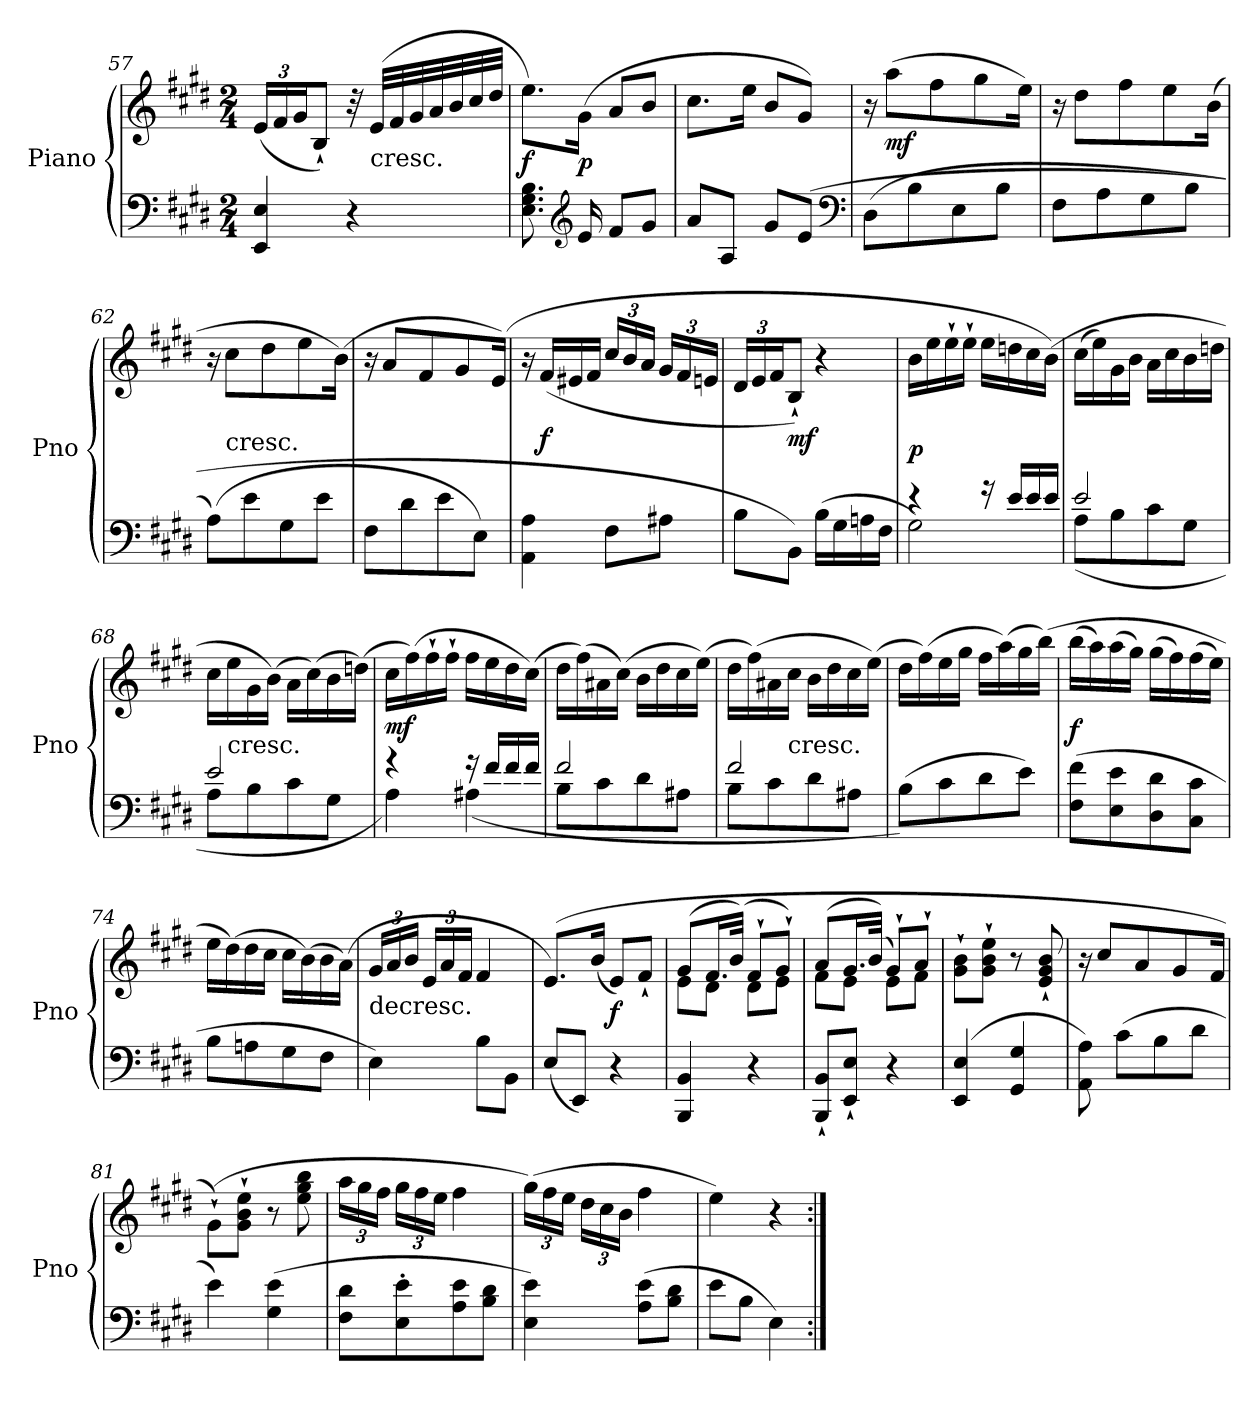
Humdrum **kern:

**kern	**kern	**dynam
*part1	*part1	*part1
*staff2	*staff1	*staff1/2
*I"Piano	*	*
*I'Pno	*	*
*clefF4	*clefG2	*
*k[f#c#g#d#]	*k[f#c#g#d#]	*
*E:	*E:	*
*M2/4	*M2/4	*
=57	=57	=57
4EE/ 4E/	(24e/LL	.
.	24f#/	.
.	24g#/J	.
.	8B`/J)	.
4r	32r	.
!	!LO:TX:c:t=cresc.	!
.	(32e/LLL	.
.	32f#/	.
.	32g#/	.
.	32a/	.
.	32b/	.
.	32cc#/	.
.	32dd#/JJJ	.
=58	=58	=58
8.E\ 8.G#\ 8.B\	8.ee\L)	f
*clefG2	*	*
16e/	(16g#\Jk	p
8f#/L	8a/L	.
8g#/J	8b/J	.
=59	=59	=59
8a/L	8.cc#\L	.
8A/J	.	.
.	16ee\Jk	.
8g#/L	8b/L	.
(8e/J	8g#/J)	.
*clefF4	*	*
=60	=60	=60
(8D#\L	16r	.
.	(8aa\L	mf
8B\	.	.
.	8ff#\	.
8E\	.	.
.	8gg#\	.
8B\J	.	.
.	16ee\Jk)	.
=61	=61	=61
8F#\L	16r	.
.	8dd#\L	.
8A\	.	.
.	8ff#\	.
8G#\	.	.
.	8ee\	.
8B\J	.	.
.	(16b\Jk	.
=62	=62	=62
(8A\L)	16r	.
!	!LO:TX:c:t=cresc.	!
.	8cc#\L	.
8e\	.	.
.	8dd#\	.
8G#\	.	.
.	8ee\	.
8e\J	.	.
.	(16b\Jk)	.
=63	=63	=63
8F#\L	16r	.
.	8a/L	.
8d#\	.	.
.	8f#/	.
8e\	.	.
.	8g#/	.
8E\J)	.	.
.	(16e/Jk)	.
=64	=64	=64
4AA\ 4A\	16r	.
.	(16f#/LL	f
.	16e#X/	.
.	16f#/JJ	.
8F#\L	24cc#/LL	.
.	24b/	.
.	24a/JJ	.
8A#X\J	24g#/LL	.
.	24f#/	.
.	24en/JJ	.
=65	=65	=65
8B\L	24d#/LL	.
.	24e/	.
.	24f#/J	.
8BB\J)	8B`/J)	mf
(16B\LL	4r	.
16G#\	.	.
16An\	.	.
16F#\JJ	.	.
=66	=66	=66
*^	*	*
4r	2G#\)	16b\LL	p
.	.	16ee\	.
.	.	16ee`\	.
.	.	16ee`\JJ	.
16r	.	16ee\LL	.
16e/LL	.	16ddn\	.
16e/	.	16cc#\	.
16e/JJ	.	(16b\JJ)	.
=67	=67	=67	=67
2e/	(8A\L	(16cc#\LL	.
.	.	16ee\)	.
.	8B\	16g#\	.
.	.	16b\JJ	.
.	8c#\	16a\LL	.
.	.	16cc#\	.
.	8G#\J	16b\	.
.	.	16ddn\JJ	.
=68	=68	=68	=68
2e/	8A\L	16cc#\LL	.
!	!	!LO:TX:c:t=cresc.	!
.	.	16ee\	.
.	8B\	16g#\	.
.	.	(16b\JJ)	.
.	8c#\	16a\LL	.
.	.	(16cc#\)	.
.	8G#\J	16b\	.
.	.	(16ddn\JJ)	.
=69	=69	=69	=69
4r	4A\)	16cc#\LL	mf
.	.	(16ff#\)	.
.	.	16ff#`\	.
.	.	16ff#`\JJ	.
16r	(4A#X\	16ff#\LL	.
16f#/LL	.	16ee\	.
16f#/	.	16dd#\	.
16f#/JJ	.	(16cc#\JJ)	.
=70	=70	=70	=70
2f#/	8B\L	16dd#\LL	.
.	.	(16ff#\)	.
.	8c#\	16a#X\	.
.	.	(16cc#\JJ)	.
.	8d#\	16b\LL	.
.	.	16dd#\	.
.	8A#X\J	16cc#\	.
.	.	(16ee\JJ)	.
=71	=71	=71	=71
2f#/	8B\L	16dd#\LL	.
.	.	(16ff#\)	.
.	8c#\	16a#X\	.
!	!	!LO:TX:c:t=cresc.	!
.	.	16cc#\JJ	.
.	8d#\	16b\LL	.
.	.	16dd#\	.
.	8A#X\J	16cc#\	.
.	.	(16ee\JJ)	.
*v	*v	*	*
=72	=72	=72
(8B\L)	16dd#\LL	.
.	(16ff#\)	.
8c#\	16ee\	.
.	16gg#\JJ	.
8d#\	16ff#\LL	.
.	(16aa\)	.
8e\J)	16gg#\	.
.	(16bb\JJ)	.
=73	=73	=73
(8F#\ 8f#\L	(16bb\LL	f
.	16aa\)	.
8E\ 8e\	(16aa\	.
.	16gg#\JJ)	.
8D#\ 8d#\	(16gg#\LL	.
.	16ff#\)	.
8C#\ 8c#\J	(16ff#\	.
.	16ee\JJ)	.
=74	=74	=74
8B\L	16ee\LL	.
.	(16dd#\)	.
8An\	16dd#\	.
.	16cc#\JJ	.
8G#\	16cc#\LL	.
.	(16b\)	.
8F#\J	16b\	.
.	(16a\JJ)	.
=75	=75	=75
!	!LO:TX:c:t=decresc.	!
4E\)	24g#/LL	.
.	24a/	.
.	24b/JJ	.
.	24e/LL	.
.	24a/	.
.	24f#/JJ	.
8B\L	4f#/	.
8BB\J	.	.
=76	=76	=76
(8E/L	(8.e/L)	.
8EE/J)	.	.
.	(16b/Jk	.
4r	8e/L)	f
.	8f#`/J	.
=77	=77	=77
*	*^	*
4BBB/ 4BB/	(8g#/L	8e\L	.
.	16.f#/L	8d#\J	.
.	(32b/JJk)	.	.
4r	8f#`/L	8d#\L	.
.	8g#`/J)	8e\J	.
=78	=78	=78	=78
8BBB`/ 8BB`/L	(8a/L	8f#\L	.
8EE`/ 8E`/J	16.g#/L	8e\J	.
.	(32b/JJk)	.	.
4r	8g#`/L)	8e\L	.
.	8a`/J	8f#\J	.
*	*v	*v	*
=79	=79	=79
(4EE/ 4E/	8g#`\ 8b`\L	.
.	8g#`\ 8b`\ 8ee`\J	.
4GG#/ 4G#/	8r	.
.	8e`/ 8g#`/ 8b`/	.
=80	=80	=80
8AA\ 8A\)	16r	.
.	8cc#/L	.
(8c#\L	.	.
.	8a/	.
8B\	.	.
.	8g#/	.
8d#\J	.	.
.	16f#/Jk	.
=81	=81	=81
4e\)	(8g#`\L)	.
.	8g#`\ 8b`\ 8ee`\J	.
(4G#\ 4e\	8r	.
.	8ee\ 8gg#\ 8bb\	.
=82	=82	=82
8F#\ 8d#\L	24aa\LL	.
.	24gg#\	.
.	24ff#\JJ	.
8E'\ 8e'\	24gg#\LL	.
.	24ff#\	.
.	24ee\JJ	.
8A\ 8e\	4ff#\	.
8B\ 8d#\J	.	.
=83	=83	=83
4E\ 4e\)	(24gg#\LL)	.
.	24ff#\	.
.	24ee\JJ	.
.	24dd#\LL	.
.	24cc#\	.
.	24b\JJ	.
(8A\ 8e\L	4ff#\	.
8B\ 8d#\J	.	.
=84	=84	=84
8e\L	4ee\)	.
8B\J	.	.
4E\)	4r	.
=:|!	=:|!	=:|!
*-	*-	*-
